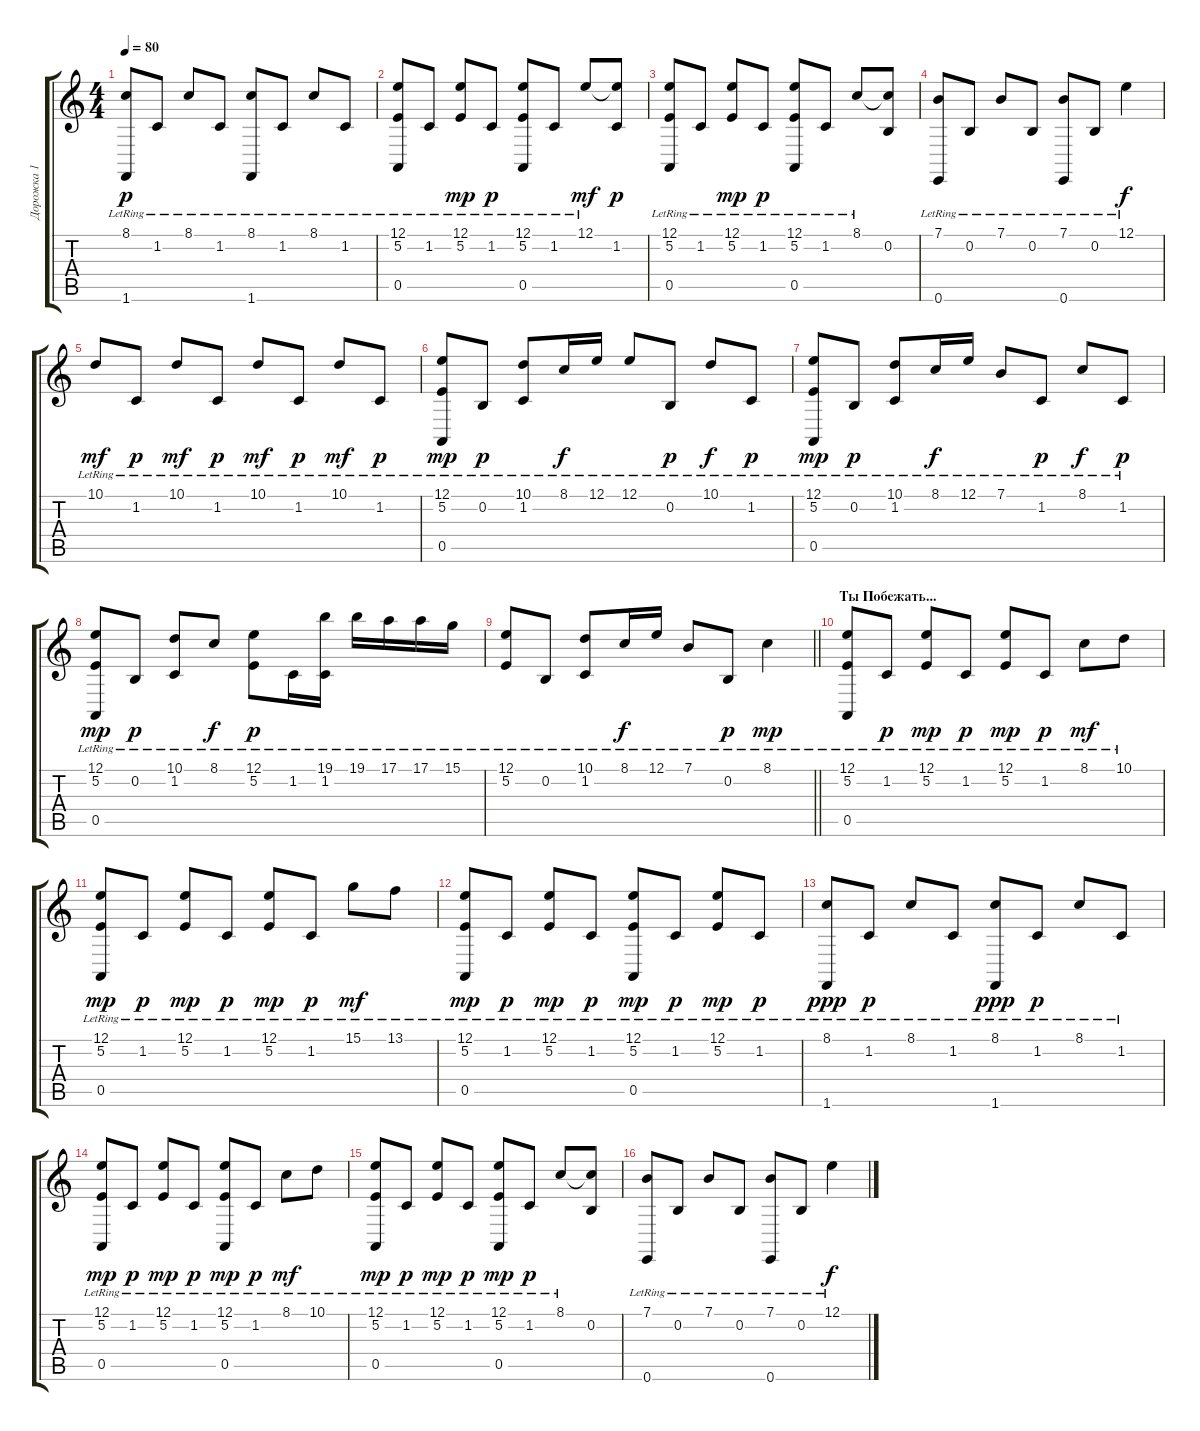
\track ("Дорожка 1" "Дорожка 1") {instrument acousticgrandpiano}
\staff {score tabs}
\tuning (E4 B3 G3 D3 A2 E2) {hide}
\ts (4 4)
\tempo 80
\clef g2
\ks c
(8.1{lr} 1.6).8{dy p} 1.2{lr}.8 8.1{lr}.8 1.2{lr}.8 (8.1{lr} 1.6).8 1.2{lr}.8 8.1{lr}.8 1.2{lr}.8 |
(12.1 5.2{lr} 0.5).8 1.2{lr}.8 (12.1{lr} 5.2).8{dy mp} 1.2{lr}.8{dy p} (12.1 5.2{lr} 0.5).8 1.2{lr}.8 12.1{lr}.8{dy mf} (12.1{t} 1.2).8{dy p} |
(12.1{lr} 5.2 0.5).8 1.2{lr}.8 (12.1{lr} 5.2).8{dy mp} 1.2{lr}.8{dy p} (12.1{lr} 5.2 0.5).8 1.2{lr}.8 8.1{lr}.8 (8.1{t} 0.2).8 |
(7.1{lr} 0.6).8 0.2{lr}.8 7.1{lr}.8 0.2{lr}.8 (7.1{lr} 0.6).8 0.2{lr}.8 12.1{lr}.4{dy f} |
10.1{lr}.8{dy mf} 1.2{lr}.8{dy p} 10.1{lr}.8{dy mf} 1.2{lr}.8{dy p} 10.1{lr}.8{dy mf} 1.2{lr}.8{dy p} 10.1{lr}.8{dy mf} 1.2{lr}.8{dy p} |
(12.1 5.2{lr} 0.5).8{dy mp} 0.2{lr}.8{dy p} (10.1 1.2{lr}).8 8.1{lr}.16{dy f} 12.1{lr}.16 12.1{lr}.8 0.2{lr}.8{dy p} 10.1{lr}.8{dy f} 1.2{lr}.8{dy p} |
(12.1 5.2{lr} 0.5).8{dy mp} 0.2{lr}.8{dy p} (10.1 1.2{lr}).8 8.1{lr}.16{dy f} 12.1{lr}.16 7.1{lr}.8 1.2{lr}.8{dy p} 8.1{lr}.8{dy f} 1.2{lr}.8{dy p} |
(12.1 5.2{lr} 0.5).8{dy mp} 0.2{lr}.8{dy p} (10.1 1.2{lr}).8 8.1{lr}.8{dy f} (12.1{lr} 5.2).8{dy p} 1.2{lr}.16 (19.1{lr} 1.2{lr}).16 19.1{lr}.16 17.1{lr}.16 17.1{lr}.16 15.1{lr}.16 |
\barLineRight lightlight
(12.1 5.2{lr}).8 0.2{lr}.8 (10.1 1.2{lr}).8 8.1{lr}.16{dy f} 12.1{lr}.16 7.1{lr}.8 0.2{lr}.8{dy p} 8.1{lr}.4{dy mp} |
\section ("" "Ты Побежать...")
(12.1 5.2{lr} 0.5).8 1.2{lr}.8{dy p} (12.1{lr} 5.2).8{dy mp} 1.2{lr}.8{dy p} (12.1{lr} 5.2).8{dy mp} 1.2{lr}.8{dy p} 8.1{lr}.8{dy mf} 10.1{lr}.8 |
(12.1{lr} 5.2 0.5).8{dy mp} 1.2{lr}.8{dy p} (12.1{lr} 5.2).8{dy mp} 1.2{lr}.8{dy p} (12.1{lr} 5.2).8{dy mp} 1.2{lr}.8{dy p} 15.1{lr}.8{dy mf} 13.1{lr}.8 |
(12.1 5.2{lr} 0.5).8{dy mp} 1.2{lr}.8{dy p} (12.1{lr} 5.2).8{dy mp} 1.2{lr}.8{dy p} (12.1{lr} 5.2 0.5).8{dy mp} 1.2{lr}.8{dy p} (12.1{lr} 5.2).8{dy mp} 1.2{lr}.8{dy p} |
(8.1{lr} 1.6).8{dy ppp} 1.2{lr}.8{dy p} 8.1{lr}.8 1.2{lr}.8 (8.1{lr} 1.6).8{dy ppp} 1.2{lr}.8{dy p} 8.1{lr}.8 1.2{lr}.8 |
(12.1 5.2{lr} 0.5).8{dy mp} 1.2{lr}.8{dy p} (12.1{lr} 5.2).8{dy mp} 1.2{lr}.8{dy p} (12.1 5.2{lr} 0.5).8{dy mp} 1.2{lr}.8{dy p} 8.1{lr}.8{dy mf} 10.1{lr}.8 |
(12.1{lr} 5.2 0.5).8{dy mp} 1.2{lr}.8{dy p} (12.1{lr} 5.2).8{dy mp} 1.2{lr}.8{dy p} (12.1{lr} 5.2 0.5).8{dy mp} 1.2{lr}.8{dy p} 8.1{lr}.8 (8.1{t} 0.2).8 |
(7.1{lr} 0.6).8 0.2{lr}.8 7.1{lr}.8 0.2{lr}.8 (7.1{lr} 0.6).8 0.2{lr}.8 12.1{lr}.4{dy f}
